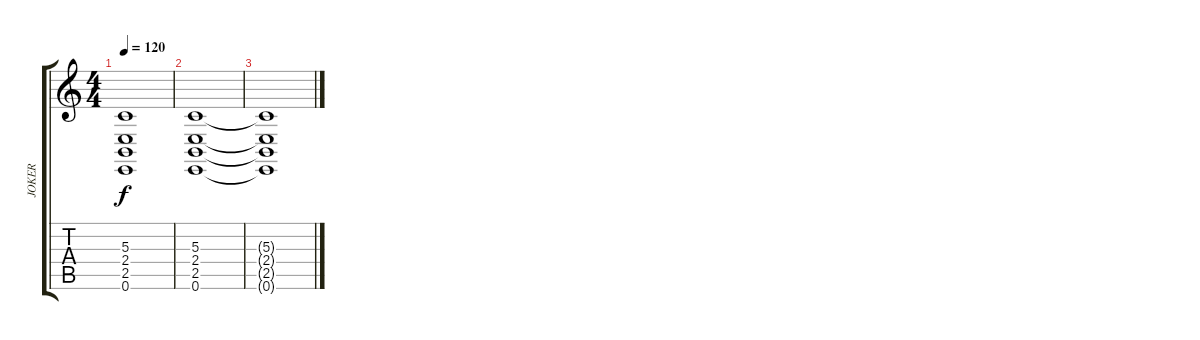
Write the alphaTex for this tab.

\track ("JOKER" "JOKER") {instrument seashore}
\staff {score tabs}
\tuning (E4 B3 G3 D3 A2 E2) {hide}
\ts (4 4)
\tempo 120
\clef g2
\ks c
(5.3{t} 2.4{t} 2.5{t} 0.6{t}).1{dy f} |
(5.3 2.4 2.5 0.6).1 |
(5.3{t} 2.4{t} 2.5{t} 0.6{t}).1
